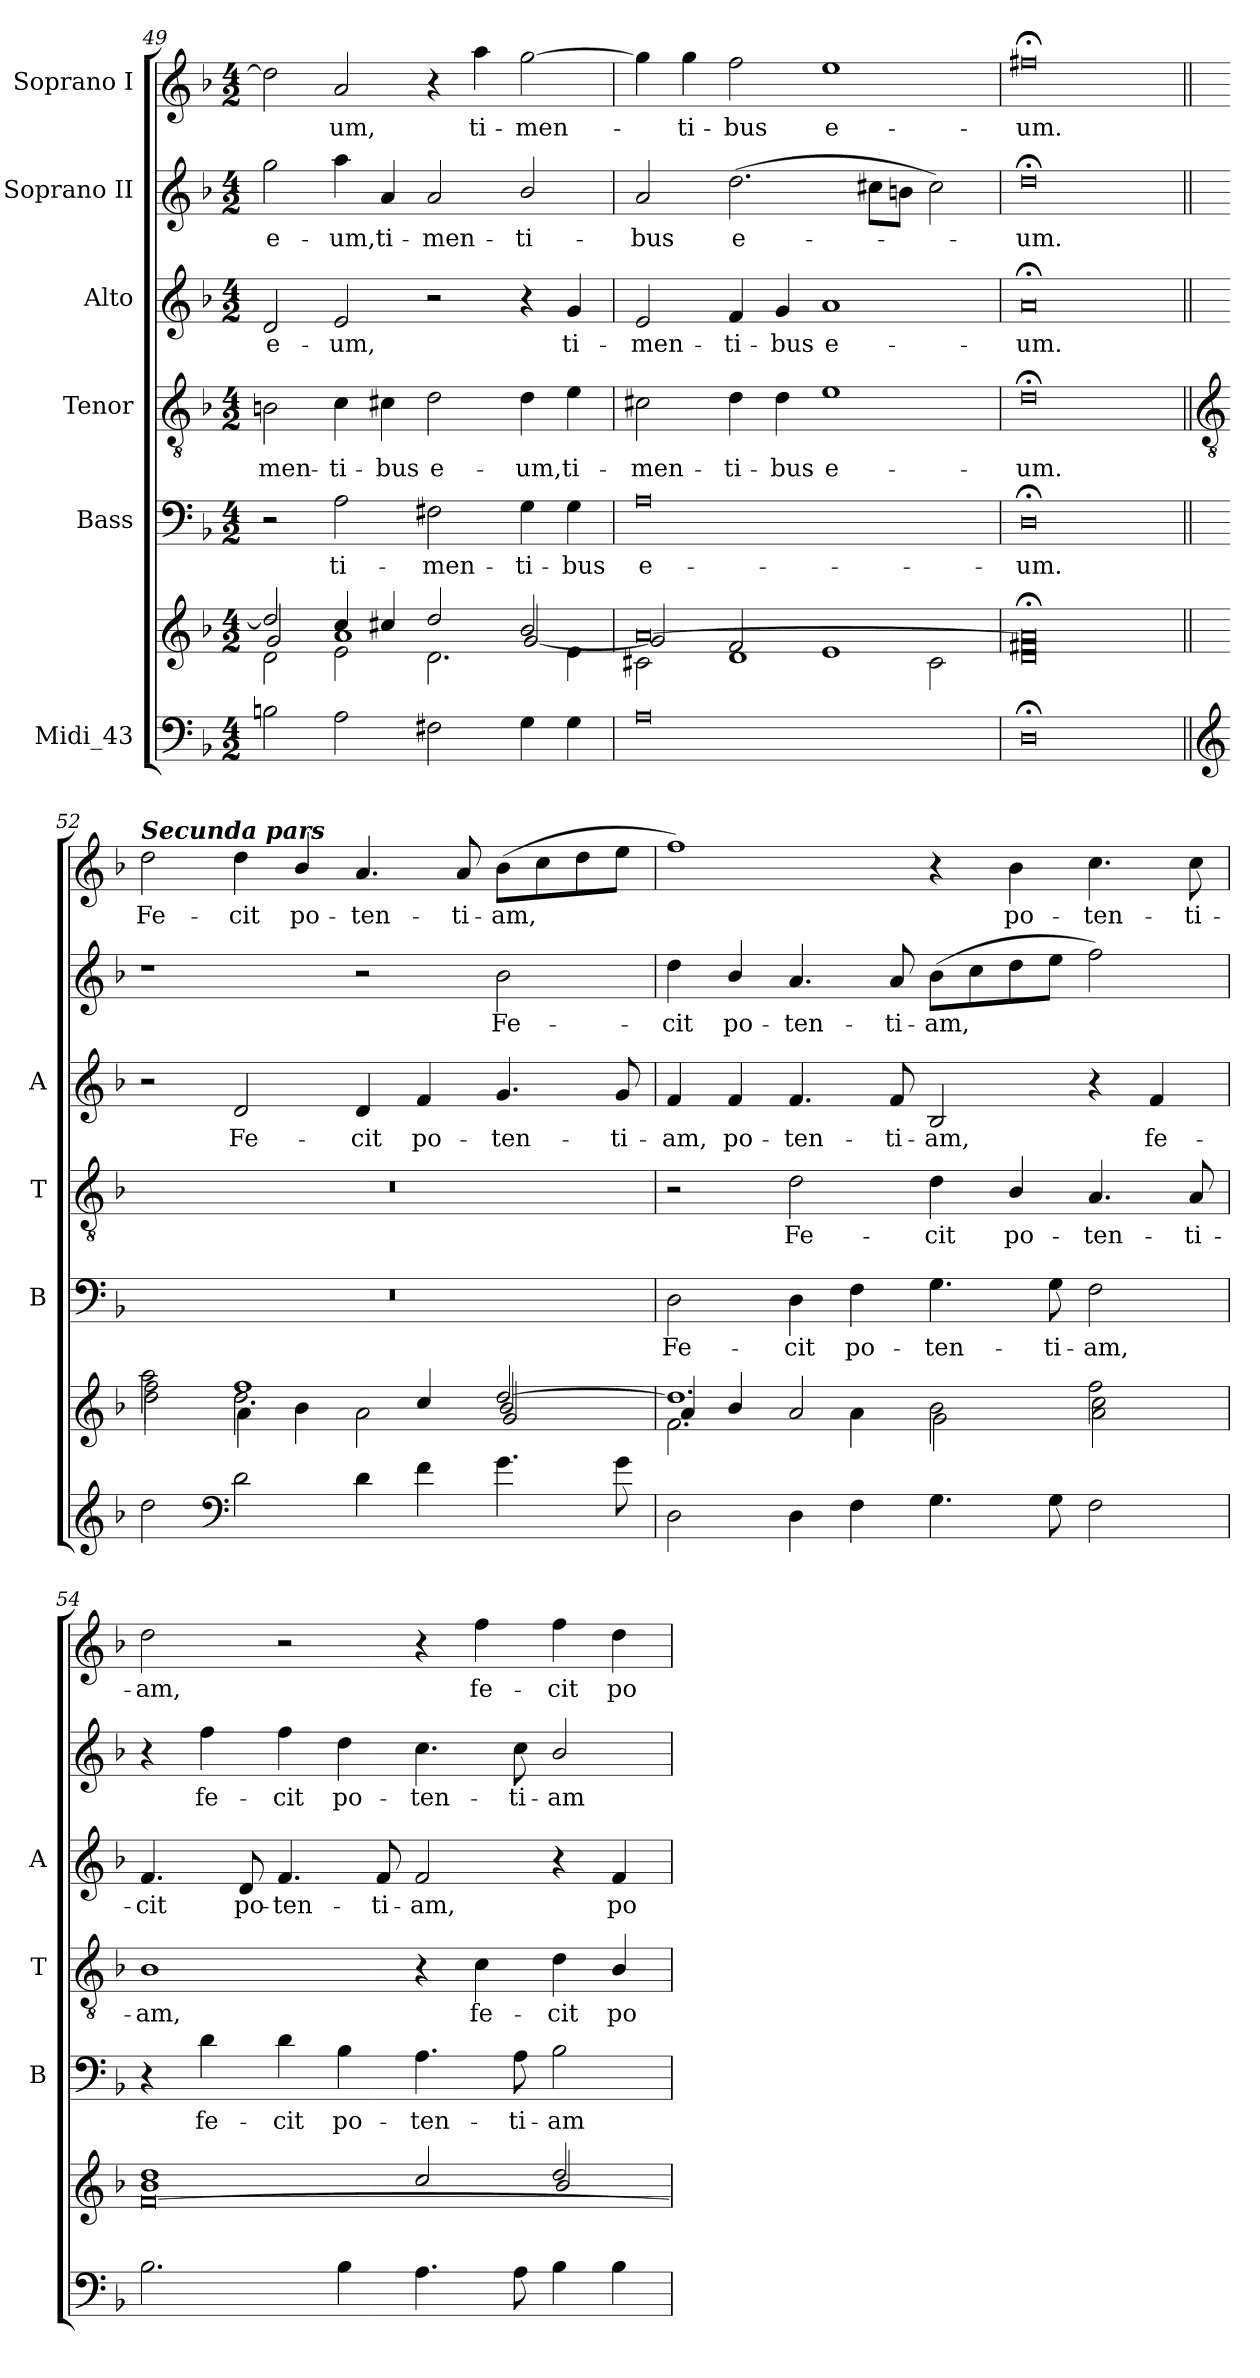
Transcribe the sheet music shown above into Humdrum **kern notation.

**kern	**kern	**kern	**text	**kern	**text	**kern	**text	**kern	**text	**kern	**text
*part6	*part6	*part5	*part5	*part4	*part4	*part3	*part3	*part2	*part2	*part1	*part1
*staff7	*staff6	*staff5	*staff5	*staff4	*staff4	*staff3	*staff3	*staff2	*staff2	*staff1	*staff1
*I"Midi_43	*	*I"Bass	*	*I"Tenor	*	*I"Alto	*	*I"Soprano II	*	*I"Soprano I	*
*	*	*I'B	*	*I'T	*	*I'A	*	*	*	*	*
*clefF4	*clefG2	*clefF4	*	*clefGv2	*	*clefG2	*	*clefG2	*	*clefG2	*
*k[b-]	*k[b-]	*k[b-]	*	*k[b-]	*	*k[b-]	*	*k[b-]	*	*k[b-]	*
*F:	*F:	*F:	*	*F:	*	*F:	*	*F:	*	*F:	*
*M4/2	*M4/2	*M4/2	*	*M4/2	*	*M4/2	*	*M4/2	*	*M4/2	*
=49	=49	=49	=49	=49	=49	=49	=49	=49	=49	=49	=49
*	*^	*	*	*	*	*	*	*	*	*	*
*	*	*^	*	*	*	*	*	*	*	*	*	*
!	!	!	!	!	!	!	!LO:LY:b	!	!LO:LY:b	!	!LO:LY:b	!	!
2Bn	2dd/]	2g/	2d\	2r	.	2Bn	-men-	2d	e-	2gg	e-	2dd]	.
!	!	!	!	!	!LO:LY:b	!	!LO:LY:b	!	!LO:LY:b	!	!LO:LY:b	!	!LO:LY:b
2A	4cc/	1a/	2e\	2A	ti-	4c	-ti-	2e	-um,	4aa	-um,	2a	um,
!	!	!	!	!	!	!	!LO:LY:b	!	!	!	!LO:LY:b	!	!
.	4cc#X/	.	.	.	.	4c#X	-bus	.	.	4a	ti-	.	.
!	!	!	!	!	!LO:LY:b	!	!LO:LY:b	!	!	!	!LO:LY:b	!	!
2F#X	2dd/	.	2.d\	2F#X	-men-	2d	e-	2r	.	2a	-men-	4r	.
!	!	!	!	!	!	!	!	!	!	!	!	!	!LO:LY:b
.	.	.	.	.	.	.	.	.	.	.	.	4aa	ti-
!	!	!	!	!	!LO:LY:b	!	!LO:LY:b	!	!	!	!LO:LY:b	!	!LO:LY:b
4G	2b-/	[2g/	.	4G	-ti-	4d	-um,	4r	.	2b-/	-ti-	[2gg	-men-
!	!	!	!	!	!LO:LY:b	!	!LO:LY:b	!	!LO:LY:b	!	!	!	!
4G	.	.	4e\	4G	-bus	4e	ti-	4g	ti-	.	.	.	.
=50	=50	=50	=50	=50	=50	=50	=50	=50	=50	=50	=50	=50	=50
!	!	!	!	!	!LO:LY:b	!	!LO:LY:b	!	!LO:LY:b	!	!LO:LY:b	!	!
0A	[0a/	2g/]	2c#X\	0A	e-	2c#X	-men-	2e	-men-	2a	-bus	4gg]	.
!	!	!	!	!	!	!	!	!	!	!	!	!	!LO:LY:b
.	.	.	.	.	.	.	.	.	.	.	.	4gg	ti-
!	!	!	!	!	!	!	!LO:LY:b	!	!LO:LY:b	!	!LO:LY:b	!	!LO:LY:b
.	.	2f/	1d\	.	.	4d	-ti-	4f	-ti-	(>2.dd	e-	2ff	-bus
!	!	!	!	!	!	!	!LO:LY:b	!	!LO:LY:b	!	!	!	!
.	.	.	.	.	.	4d	-bus	4g	-bus	.	.	.	.
!	!	!	!	!	!	!	!LO:LY:b	!	!LO:LY:b	!	!	!	!LO:LY:b
.	.	1e/	.	.	.	1e	e-	1a	e-	.	.	1ee	e-
.	.	.	.	.	.	.	.	.	.	8cc#XL	.	.	.
.	.	.	.	.	.	.	.	.	.	8bnJ	.	.	.
.	.	.	2c#\	.	.	.	.	.	.	2cc#)	.	.	.
=51	=51	=51	=51	=51	=51	=51	=51	=51	=51	=51	=51	=51	=51
!	!	!	!	!	!LO:LY:b	!	!LO:LY:b	!	!LO:LY:b	!	!LO:LY:b	!	!LO:LY:b
0D;	0a;</]	0f#X/	0d\	0D;<	-um.	0d;<	-um.	0a;<	-um.	0dd;<	um.	0ff#X;<	-um.
!!LO:LB:g=z
=52||	=52||	=52||	=52||	=52||	=52||	=52||	=52||	=52||	=52||	=52||	=52||	=52||	=52||
*clefG2	*	*	*	*	*	*clefGv2	*	*	*	*	*	*	*
!	!	!	!	!	!	!	!	!	!	!	!	!LO:TX:a:Bi:t=Secunda pars	!
!	!	!	!	!	!	!	!	!	!	!	!	!	!LO:LY:b
2dd	2aa\	2ff\	2dd\	0r	.	0r	.	2r	.	1r	.	2dd	Fe-
*clefF4	*	*	*	*	*	*	*	*	*	*	*	*	*
!	!	!	!	!	!	!	!	!	!LO:LY:b	!	!	!	!LO:LY:b
2d	1ff/	2.dd\	4a\	.	.	.	.	2d	Fe-	.	.	4dd	-cit
!	!	!	!	!	!	!	!	!	!	!	!	!	!LO:LY:b
.	.	.	4b-\	.	.	.	.	.	.	.	.	4b-/	po-
!	!	!	!	!	!	!	!	!	!LO:LY:b	!	!	!	!LO:LY:b
4d	.	.	2a\	.	.	.	.	4d	-cit	2r	.	4.a	-ten-
!	!	!	!	!	!	!	!	!	!LO:LY:b	!	!	!	!
4f	.	4cc/	.	.	.	.	.	4f	po-	.	.	.	.
!	!	!	!	!	!	!	!	!	!	!	!	!	!LO:LY:b
.	.	.	.	.	.	.	.	.	.	.	.	8a	-ti-
!	!	!	!	!	!	!	!	!	!LO:LY:b	!	!LO:LY:b	!	!LO:LY:b
4.g	[2dd/	2b-/	2g/	.	.	.	.	4.g	-ten-	2b-	Fe-	(>8b-L	-am,
.	.	.	.	.	.	.	.	.	.	.	.	8cc	.
.	.	.	.	.	.	.	.	.	.	.	.	8dd	.
!	!	!	!	!	!	!	!	!	!LO:LY:b	!	!	!	!
8g	.	.	.	.	.	.	.	8g	-ti-	.	.	8eeJ	.
=53	=53	=53	=53	=53	=53	=53	=53	=53	=53	=53	=53	=53	=53
!	!	!	!	!	!LO:LY:b	!	!	!	!LO:LY:b	!	!LO:LY:b	!	!
2D	1.dd/]	4a/	2.f\	2D	Fe-	2r	.	4f	-am,	4dd	-cit	1ff)	.
!	!	!	!	!	!	!	!	!	!LO:LY:b	!	!LO:LY:b	!	!
.	.	4b-/	.	.	.	.	.	4f	po-	4b-/	po-	.	.
!	!	!	!	!	!LO:LY:b	!	!LO:LY:b	!	!LO:LY:b	!	!LO:LY:b	!	!
4D	.	2a/	.	4D	-cit	2d	Fe-	4.f	-ten-	4.a	-ten-	.	.
!	!	!	!	!	!LO:LY:b	!	!	!	!	!	!	!	!
4F	.	.	4a\	4F	po-	.	.	.	.	.	.	.	.
!	!	!	!	!	!	!	!	!	!LO:LY:b	!	!LO:LY:b	!	!
.	.	.	.	.	.	.	.	8f	-ti-	8a	-ti-	.	.
!	!	!	!	!	!LO:LY:b	!	!LO:LY:b	!	!LO:LY:b	!	!LO:LY:b	!	!
4.G	.	2b-\	2g\	4.G	-ten-	4d	-cit	2B-	-am,	(>8b-L	-am,	4r	.
.	.	.	.	.	.	.	.	.	.	8cc	.	.	.
!	!	!	!	!	!	!	!LO:LY:b	!	!	!	!	!	!LO:LY:b
.	.	.	.	.	.	4B-/	po-	.	.	8dd	.	4b-	po-
!	!	!	!	!	!LO:LY:b	!	!	!	!	!	!	!	!
8G	.	.	.	8G	-ti-	.	.	.	.	8eeJ	.	.	.
!	!	!	!	!	!LO:LY:b	!	!LO:LY:b	!	!	!	!	!	!LO:LY:b
2F	2ff\	2cc\	2a\	2F	-am,	4.A	-ten-	4r	.	2ff)	.	4.cc	-ten-
!	!	!	!	!	!	!	!	!	!LO:LY:b	!	!	!	!
.	.	.	.	.	.	.	.	4f	fe-	.	.	.	.
!	!	!	!	!	!	!	!LO:LY:b	!	!	!	!	!	!LO:LY:b
.	.	.	.	.	.	8A	-ti-	.	.	.	.	8cc	-ti-
=54	=54	=54	=54	=54	=54	=54	=54	=54	=54	=54	=54	=54	=54
!	!	!	!	!	!	!	!LO:LY:b	!	!LO:LY:b	!	!	!	!LO:LY:b
2.B-	1dd/	1b-/	[0f\	4r	.	1B-	-am,	4.f	-cit	4r	.	2dd	-am,
!	!	!	!	!	!LO:LY:b	!	!	!	!	!	!LO:LY:b	!	!
.	.	.	.	4d	fe-	.	.	.	.	4ff	fe-	.	.
!	!	!	!	!	!	!	!	!	!LO:LY:b	!	!	!	!
.	.	.	.	.	.	.	.	8d	po-	.	.	.	.
!	!	!	!	!	!LO:LY:b	!	!	!	!LO:LY:b	!	!LO:LY:b	!	!
.	.	.	.	4d	-cit	.	.	4.f	-ten-	4ff	-cit	2r	.
!	!	!	!	!	!LO:LY:b	!	!	!	!	!	!LO:LY:b	!	!
4B-	.	.	.	4B-	po-	.	.	.	.	4dd	po-	.	.
!	!	!	!	!	!	!	!	!	!LO:LY:b	!	!	!	!
.	.	.	.	.	.	.	.	8f	-ti-	.	.	.	.
!	!	!	!	!	!LO:LY:b	!	!	!	!LO:LY:b	!	!LO:LY:b	!	!
4.A	2cc/	2ryy	.	4.A	-ten-	4r	.	2f	-am,	4.cc	-ten-	4r	.
!	!	!	!	!	!	!	!LO:LY:b	!	!	!	!	!	!LO:LY:b
.	.	.	.	.	.	4c	fe-	.	.	.	.	4ff	fe-
!	!	!	!	!	!LO:LY:b	!	!	!	!	!	!LO:LY:b	!	!
8A	.	.	.	8A	-ti-	.	.	.	.	8cc	-ti-	.	.
!	!	!	!	!	!LO:LY:b	!	!LO:LY:b	!	!	!	!LO:LY:b	!	!LO:LY:b
4B-	2dd/	2b-/	.	2B-	-am	4d	-cit	4r	.	2b-/	-am	4ff	-cit
!	!	!	!	!	!	!	!LO:LY:b	!	!LO:LY:b	!	!	!	!LO:LY:b
4B-	.	.	.	.	.	4B-/	po-	4f	po-	.	.	4dd	po-
*	*v	*v	*v	*	*	*	*	*	*	*	*	*	*
=	=	=	=	=	=	=	=	=	=	=	=
*-	*-	*-	*-	*-	*-	*-	*-	*-	*-	*-	*-
